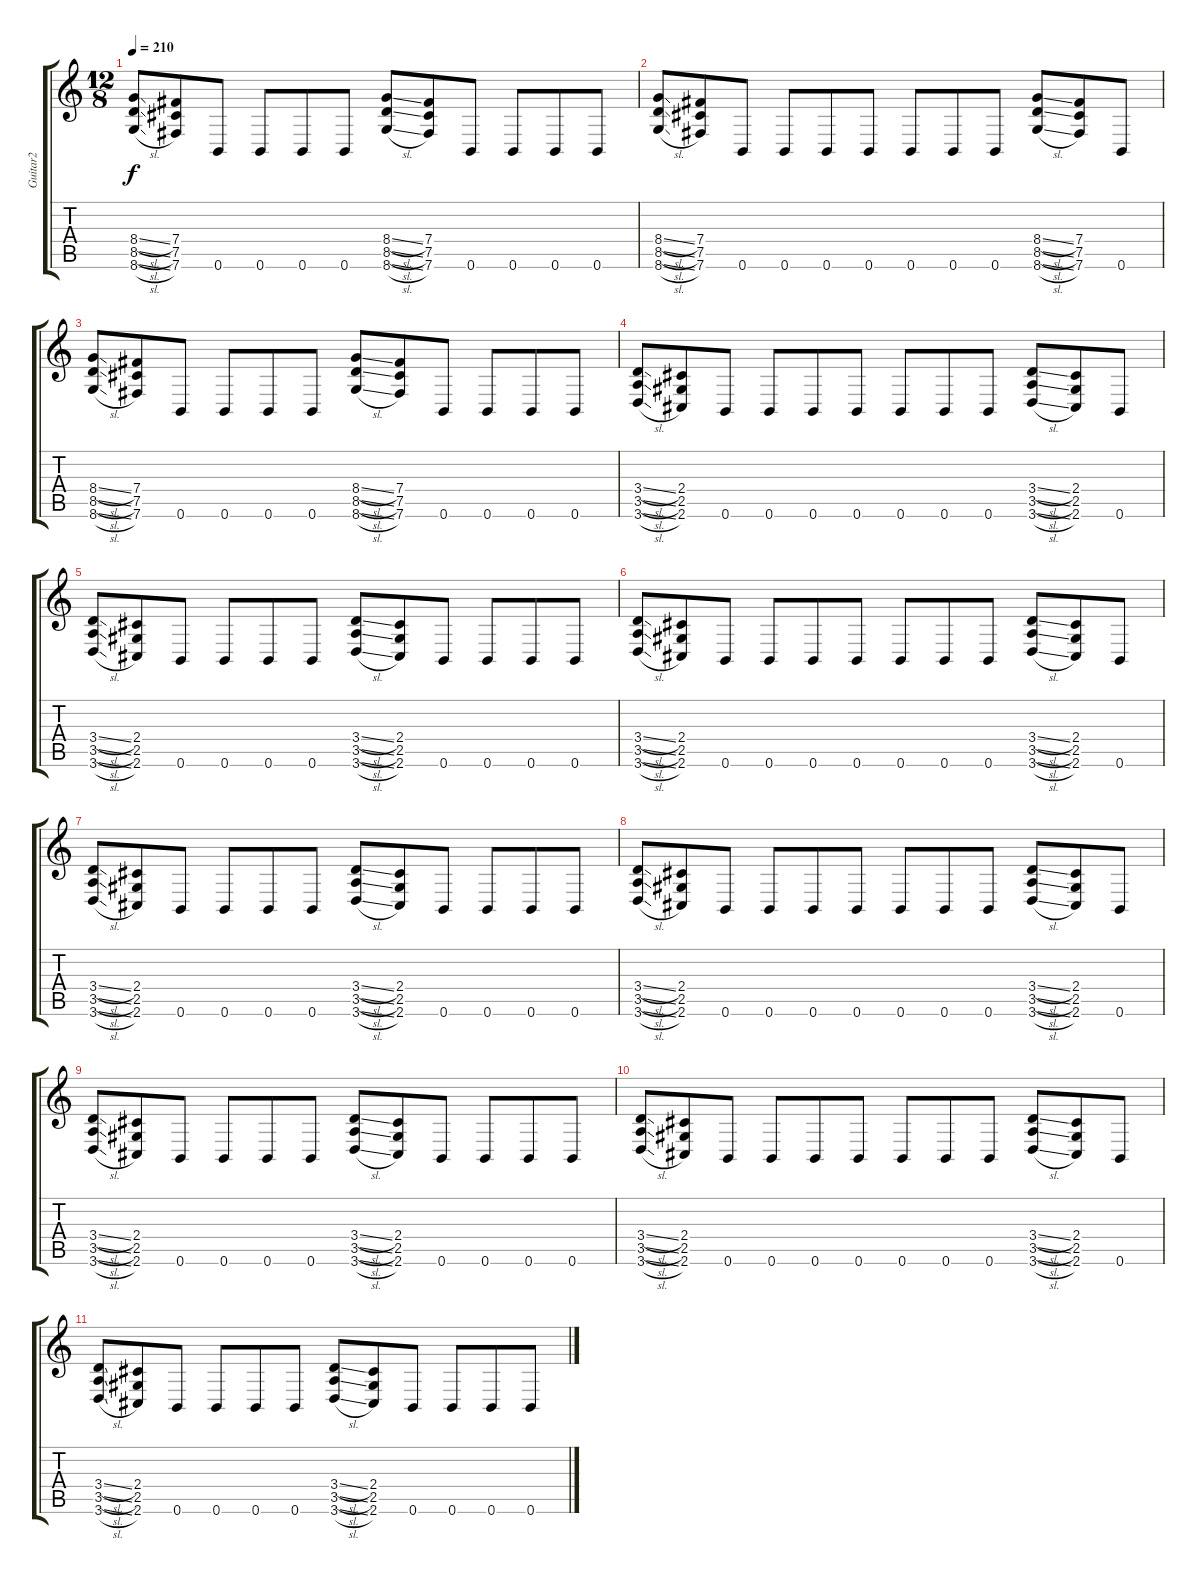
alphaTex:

\track ("Guitar2" "Guitar2") {instrument distortionguitar}
\staff {score tabs}
\tuning (Db4 Ab3 E3 B2 Gb2 B1) {hide}
\ts (12 8)
\tempo 210
\clef g2
\ks c
(8.4{sl} 8.5{sl} 8.6{sl}).8{dy f} (7.4 7.5 7.6).8 0.6.8 0.6.8 0.6.8 0.6.8 (8.4{sl} 8.5{sl} 8.6{sl}).8 (7.4 7.5 7.6).8 0.6.8 0.6.8 0.6.8 0.6.8 |
(8.4{sl} 8.5{sl} 8.6{sl}).8 (7.4 7.5 7.6).8 0.6.8 0.6.8 0.6.8 0.6.8 0.6.8 0.6.8 0.6.8 (8.4{sl} 8.5{sl} 8.6{sl}).8 (7.4 7.5 7.6).8 0.6.8 |
(8.4{sl} 8.5{sl} 8.6{sl}).8 (7.4 7.5 7.6).8 0.6.8 0.6.8 0.6.8 0.6.8 (8.4{sl} 8.5{sl} 8.6{sl}).8 (7.4 7.5 7.6).8 0.6.8 0.6.8 0.6.8 0.6.8 |
(3.4{sl} 3.5{sl} 3.6{sl}).8 (2.4 2.5 2.6).8 0.6.8 0.6.8 0.6.8 0.6.8 0.6.8 0.6.8 0.6.8 (3.4{sl} 3.5{sl} 3.6{sl}).8 (2.4 2.5 2.6).8 0.6.8 |
(3.4{sl} 3.5{sl} 3.6{sl}).8 (2.4 2.5 2.6).8 0.6.8 0.6.8 0.6.8 0.6.8 (3.4{sl} 3.5{sl} 3.6{sl}).8 (2.4 2.5 2.6).8 0.6.8 0.6.8 0.6.8 0.6.8 |
(3.4{sl} 3.5{sl} 3.6{sl}).8 (2.4 2.5 2.6).8 0.6.8 0.6.8 0.6.8 0.6.8 0.6.8 0.6.8 0.6.8 (3.4{sl} 3.5{sl} 3.6{sl}).8 (2.4 2.5 2.6).8 0.6.8 |
(3.4{sl} 3.5{sl} 3.6{sl}).8 (2.4 2.5 2.6).8 0.6.8 0.6.8 0.6.8 0.6.8 (3.4{sl} 3.5{sl} 3.6{sl}).8 (2.4 2.5 2.6).8 0.6.8 0.6.8 0.6.8 0.6.8 |
(3.4{sl} 3.5{sl} 3.6{sl}).8 (2.4 2.5 2.6).8 0.6.8 0.6.8 0.6.8 0.6.8 0.6.8 0.6.8 0.6.8 (3.4{sl} 3.5{sl} 3.6{sl}).8 (2.4 2.5 2.6).8 0.6.8 |
(3.4{sl} 3.5{sl} 3.6{sl}).8 (2.4 2.5 2.6).8 0.6.8 0.6.8 0.6.8 0.6.8 (3.4{sl} 3.5{sl} 3.6{sl}).8 (2.4 2.5 2.6).8 0.6.8 0.6.8 0.6.8 0.6.8 |
(3.4{sl} 3.5{sl} 3.6{sl}).8 (2.4 2.5 2.6).8 0.6.8 0.6.8 0.6.8 0.6.8 0.6.8 0.6.8 0.6.8 (3.4{sl} 3.5{sl} 3.6{sl}).8 (2.4 2.5 2.6).8 0.6.8 |
(3.4{sl} 3.5{sl} 3.6{sl}).8 (2.4 2.5 2.6).8 0.6.8 0.6.8 0.6.8 0.6.8 (3.4{sl} 3.5{sl} 3.6{sl}).8 (2.4 2.5 2.6).8 0.6.8 0.6.8 0.6.8 0.6.8
